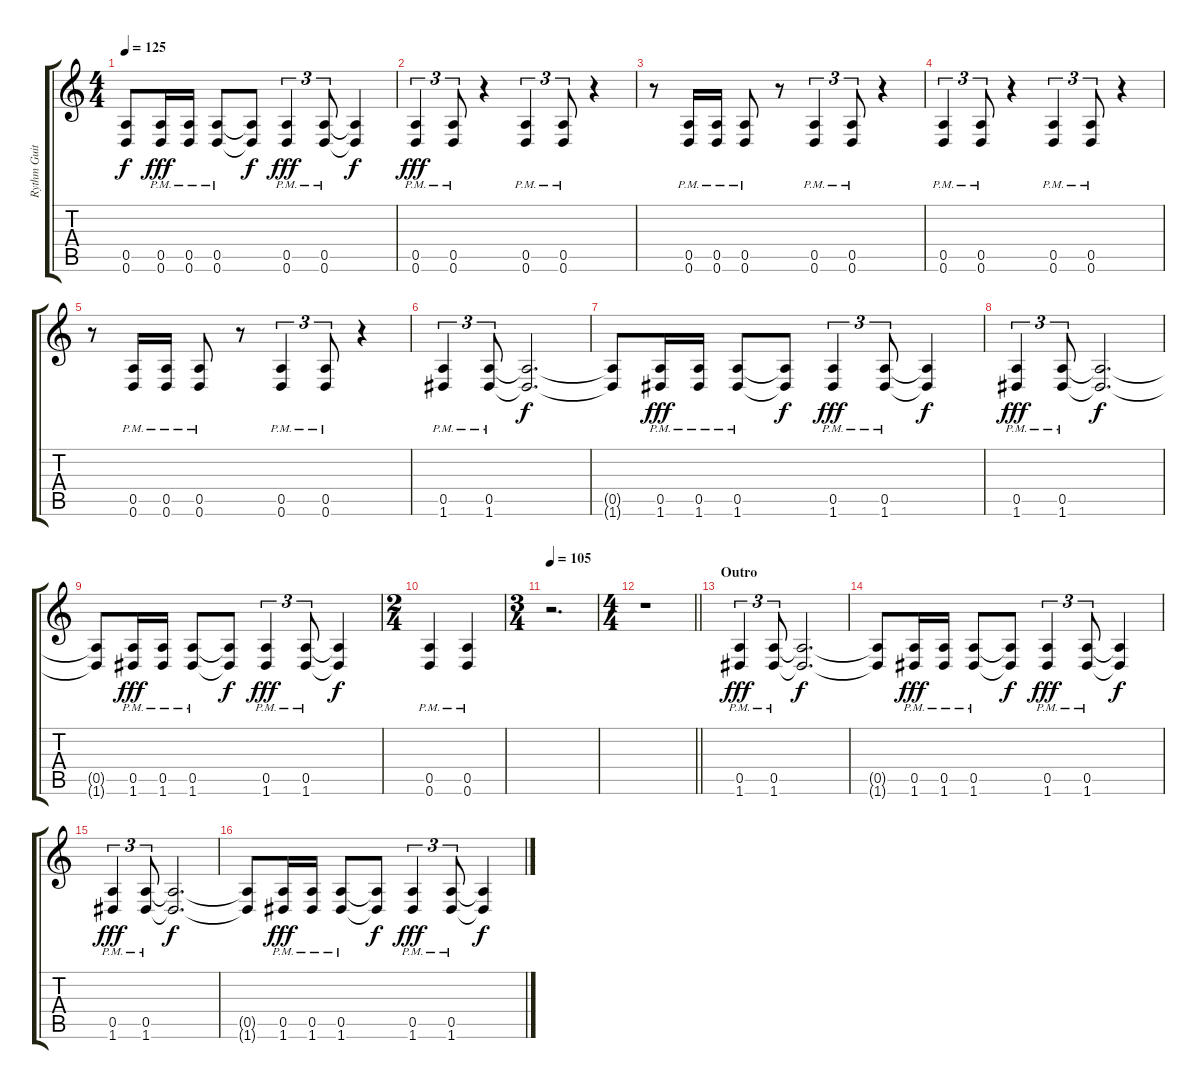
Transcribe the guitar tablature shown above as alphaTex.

\track ("Rythm Guitar" "Rythm Guit") {instrument distortionguitar}
\staff {score tabs}
\tuning (E4 B3 G3 D3 A2 D2) {hide}
\ts (4 4)
\tempo 125
\clef g2
\ks c
(0.5{t} 0.6{t}).8{dy f} (0.5{pm} 0.6{pm}).16{dy fff} (0.5{pm} 0.6{pm}).16 (0.5{pm} 0.6{pm}).8 (0.5{t} 0.6{t}).8{dy f} (0.5{pm} 0.6{pm}).4{tu (3 2) dy fff} (0.5{pm} 0.6{pm}).8{tu (3 2)} (0.5{t} 0.6{t}).4{dy f} |
(0.5{pm} 0.6{pm}).4{tu (3 2) dy fff} (0.5{pm} 0.6{pm}).8{tu (3 2)} r.4 (0.5{pm} 0.6{pm}).4{tu (3 2)} (0.5{pm} 0.6{pm}).8{tu (3 2)} r.4 |
r.8 (0.5{pm} 0.6{pm}).16 (0.5{pm} 0.6{pm}).16 (0.5{pm} 0.6{pm}).8 r.8 (0.5{pm} 0.6{pm}).4{tu (3 2)} (0.5{pm} 0.6{pm}).8{tu (3 2)} r.4 |
(0.5{pm} 0.6{pm}).4{tu (3 2)} (0.5{pm} 0.6{pm}).8{tu (3 2)} r.4 (0.5{pm} 0.6{pm}).4{tu (3 2)} (0.5{pm} 0.6{pm}).8{tu (3 2)} r.4 |
r.8 (0.5{pm} 0.6{pm}).16 (0.5{pm} 0.6{pm}).16 (0.5{pm} 0.6{pm}).8 r.8 (0.5{pm} 0.6{pm}).4{tu (3 2)} (0.5{pm} 0.6{pm}).8{tu (3 2)} r.4 |
(0.5{pm} 1.6{pm}).4{tu (3 2)} (0.5{pm} 1.6{pm}).8{tu (3 2)} (0.5{t} 1.6{t}).2{d dy f} |
(0.5{t} 1.6{t}).8 (0.5{pm} 1.6{pm}).16{dy fff} (0.5{pm} 1.6{pm}).16 (0.5{pm} 1.6{pm}).8 (0.5{t} 1.6{t}).8{dy f} (0.5{pm} 1.6{pm}).4{tu (3 2) dy fff} (0.5{pm} 1.6{pm}).8{tu (3 2)} (0.5{t} 1.6{t}).4{dy f} |
(0.5{pm} 1.6{pm}).4{tu (3 2) dy fff} (0.5{pm} 1.6{pm}).8{tu (3 2)} (0.5{t} 1.6{t}).2{d dy f} |
(0.5{t} 1.6{t}).8 (0.5{pm} 1.6{pm}).16{dy fff} (0.5{pm} 1.6{pm}).16 (0.5{pm} 1.6{pm}).8 (0.5{t} 1.6{t}).8{dy f} (0.5{pm} 1.6{pm}).4{tu (3 2) dy fff} (0.5{pm} 1.6{pm}).8{tu (3 2)} (0.5{t} 1.6{t}).4{dy f} |
\ts (2 4)
(0.5{pm} 0.6).4 (0.5{pm} 0.6).4 |
\ts (3 4)
\tempo 105
r.2{d} |
\ts (4 4)
\barLineRight lightlight
r.1 |
\section ("" "Outro")
(0.5{pm} 1.6{pm}).4{tu (3 2) dy fff} (0.5{pm} 1.6{pm}).8{tu (3 2)} (0.5{t} 1.6{t}).2{d dy f} |
(0.5{t} 1.6{t}).8 (0.5{pm} 1.6{pm}).16{dy fff} (0.5{pm} 1.6{pm}).16 (0.5{pm} 1.6{pm}).8 (0.5{t} 1.6{t}).8{dy f} (0.5{pm} 1.6{pm}).4{tu (3 2) dy fff} (0.5{pm} 1.6{pm}).8{tu (3 2)} (0.5{t} 1.6{t}).4{dy f} |
(0.5{pm} 1.6{pm}).4{tu (3 2) dy fff} (0.5{pm} 1.6{pm}).8{tu (3 2)} (0.5{t} 1.6{t}).2{d dy f} |
(0.5{t} 1.6{t}).8 (0.5{pm} 1.6{pm}).16{dy fff} (0.5{pm} 1.6{pm}).16 (0.5{pm} 1.6{pm}).8 (0.5{t} 1.6{t}).8{dy f} (0.5{pm} 1.6{pm}).4{tu (3 2) dy fff} (0.5{pm} 1.6{pm}).8{tu (3 2)} (0.5{t} 1.6{t}).4{dy f}
